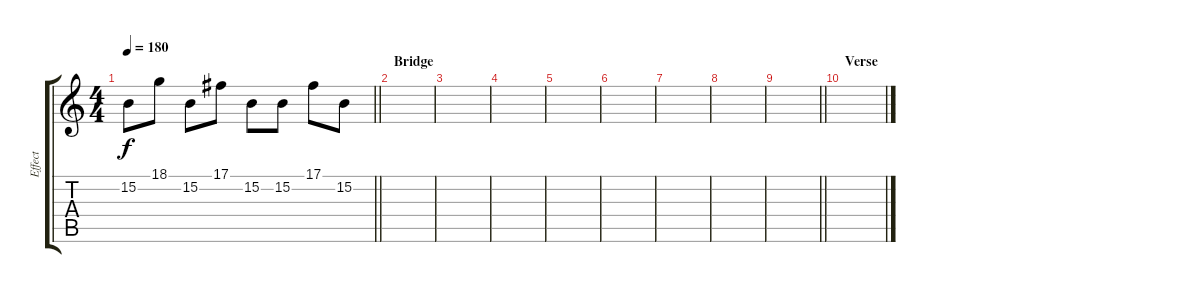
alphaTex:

\track ("Effect" "Effect") {instrument fx4atmosphere}
\staff {score tabs}
\tuning (Db4 Ab3 E3 B2 Gb2 B1) {hide}
\ts (4 4)
\tempo 180
\clef g2
\barLineRight lightlight
\ks c
15.2.8{dy f} 18.1.8 15.2.8 17.1.8 15.2.8 15.2.8 17.1.8 15.2.8 |
\section ("" "Bridge")
|
|
|
|
|
|
|
\barLineRight lightlight
|
\section ("" "Verse")
